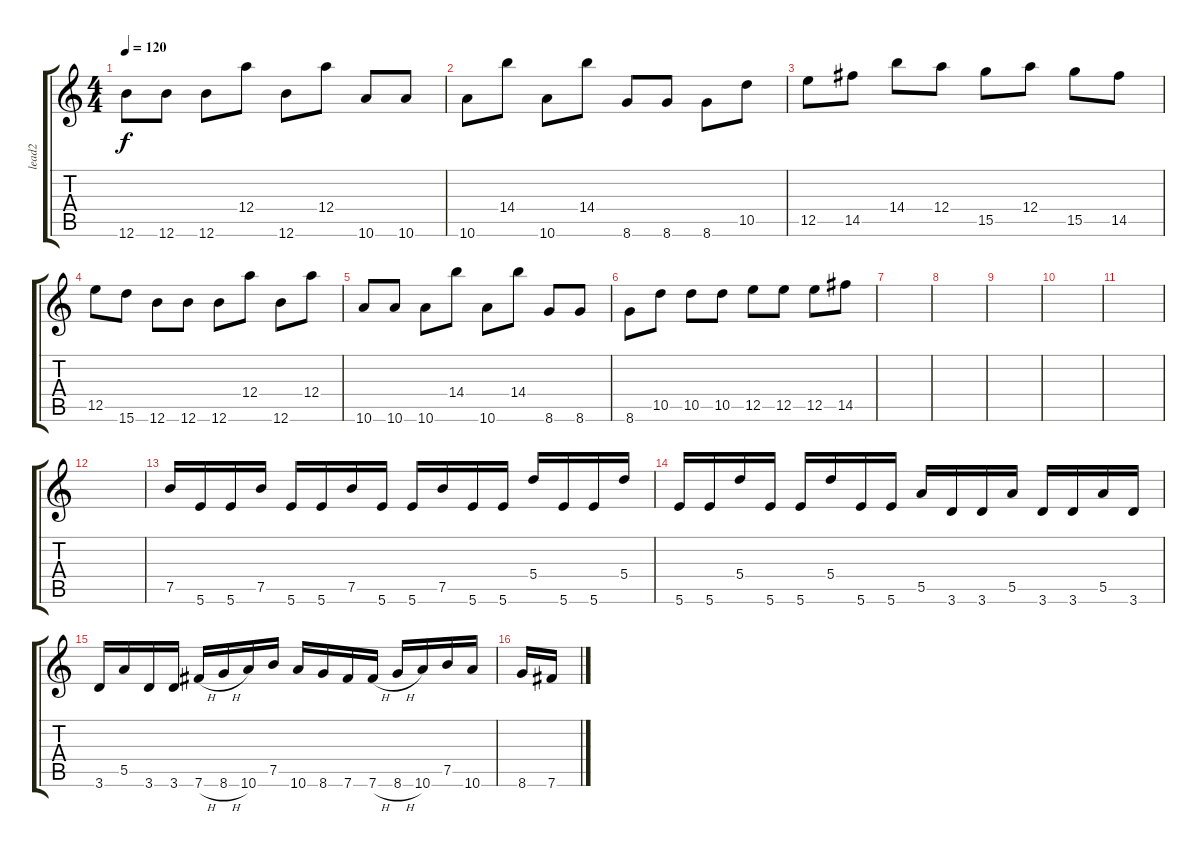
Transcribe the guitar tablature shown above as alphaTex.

\track ("lead2" "lead2") {instrument distortionguitar}
\staff {score tabs}
\tuning (B5 Gb4 D4 A3 E3 B2) {hide}
\ts (4 4)
\tempo 120
\clef g2
\ks c
12.6.8{dy f} 12.6.8 12.6.8 12.4.8 12.6.8 12.4.8 10.6.8 10.6.8 |
10.6.8 14.4.8 10.6.8 14.4.8 8.6.8 8.6.8 8.6.8 10.5.8 |
12.5.8 14.5.8 14.4.8 12.4.8 15.5.8 12.4.8 15.5.8 14.5.8 |
12.5.8 15.6.8 12.6.8 12.6.8 12.6.8 12.4.8 12.6.8 12.4.8 |
10.6.8 10.6.8 10.6.8 14.4.8 10.6.8 14.4.8 8.6.8 8.6.8 |
8.6.8 10.5.8 10.5.8 10.5.8 12.5.8 12.5.8 12.5.8 14.5.8 |
|
|
|
|
|
|
7.5.16 5.6.16 5.6.16 7.5.16 5.6.16 5.6.16 7.5.16 5.6.16 5.6.16 7.5.16 5.6.16 5.6.16 5.4.16 5.6.16 5.6.16 5.4.16 |
5.6.16 5.6.16 5.4.16 5.6.16 5.6.16 5.4.16 5.6.16 5.6.16 5.5.16 3.6.16 3.6.16 5.5.16 3.6.16 3.6.16 5.5.16 3.6.16 |
3.6.16 5.5.16 3.6.16 3.6.16 7.6{h}.16 8.6{h}.16 10.6.16 7.5.16 10.6.16 8.6.16 7.6.16 7.6{h}.16 8.6{h}.16 10.6.16 7.5.16 10.6.16 |
8.6.16 7.6.16
